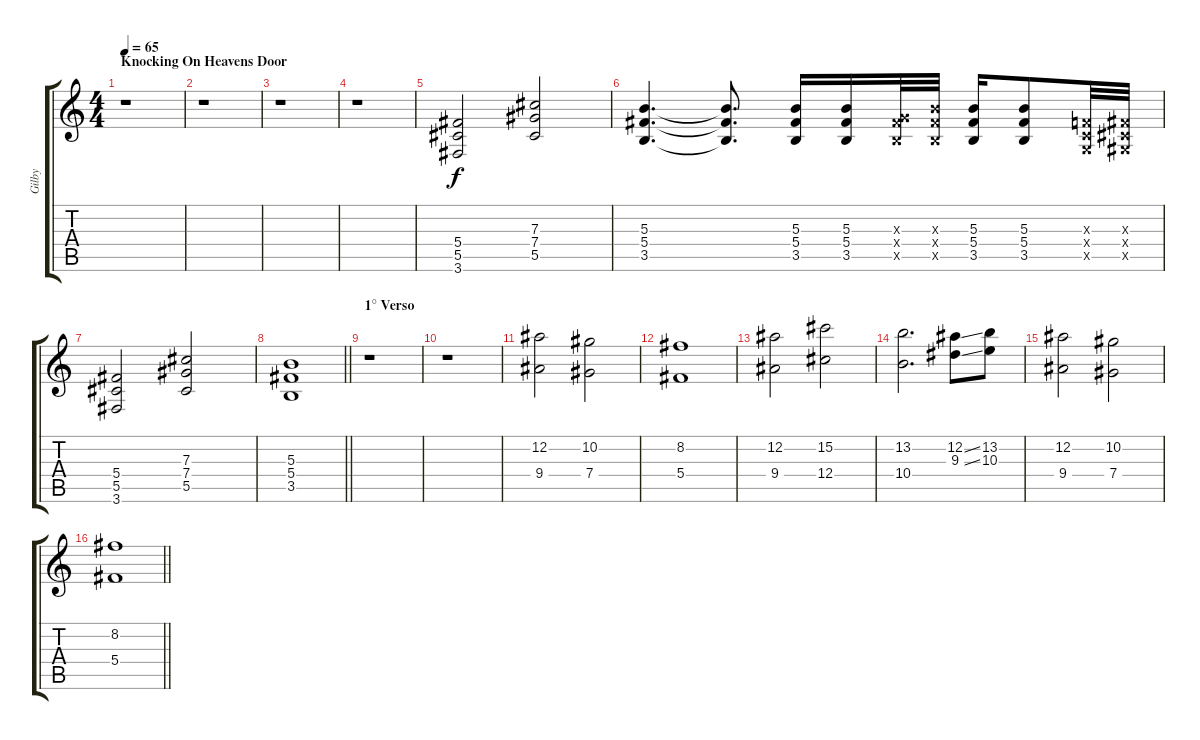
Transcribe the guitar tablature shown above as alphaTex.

\track ("Gilby" "Gilby") {instrument acousticguitarnylon}
\staff {score tabs}
\tuning (Eb4 Bb3 Gb3 Db3 Ab2 Eb2) {hide}
\ts (4 4)
\section ("" "Knocking On Heavens Door")
\tempo 65
\clef g2
\ks c
r.1{dy f instrument acousticguitarnylon} |
r.1 |
r.1 |
r.1 |
(5.4 5.5 3.6).2{instrument distortionguitar} (7.3 7.4 5.5).2 |
(5.3 5.4 3.5).4{d} (5.3{t} 5.4{t} 3.5{t}).8{d} (5.3 5.4 3.5).16 (5.3 5.4 3.5).16 (1.3{x} 5.4{x} 3.5{x}).32 (5.3{x} 5.4{x} 3.5{x}).32 (5.3 5.4 3.5).16 (5.3 5.4 3.5).8 (-1.3{x} -1.4{x} -1.5{x}).32 (0.3{x} 0.4{x} 0.5{x}).32 |
(5.4 5.5 3.6).2{instrument distortionguitar} (7.3 7.4 5.5).2 |
\barLineRight lightlight
(5.3 5.4 3.5).1 |
\section ("" "1° Verso")
r.1 |
r.1 |
(12.2 9.4).2 (10.2 7.4).2 |
(8.2 5.4).1 |
(12.2 9.4).2 (15.2 12.4).2 |
(13.2 10.4).2{d} (12.2{ss} 9.3{ss}).8 (13.2 10.3).8 |
(12.2 9.4).2 (10.2 7.4).2 |
\barLineRight lightlight
(8.2 5.4).1
